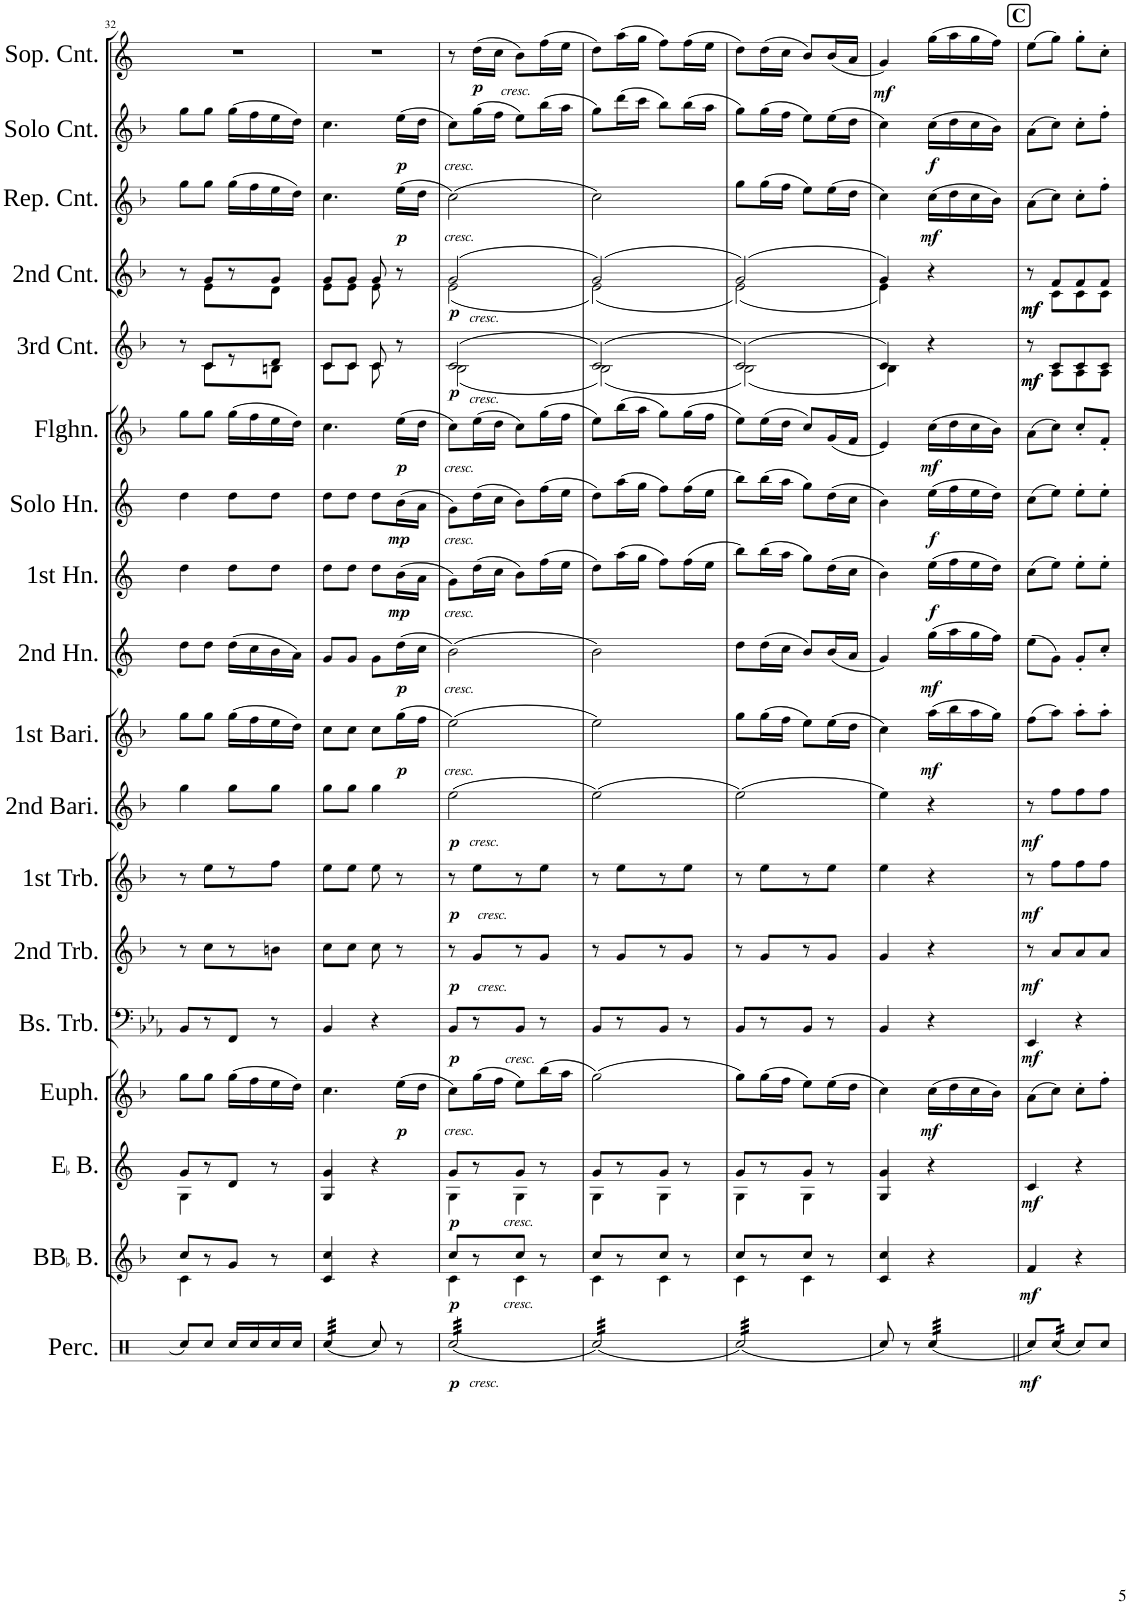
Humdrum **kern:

**kern	**dynam	**kern	**dynam	**kern	**dynam	**kern	**dynam	**kern	**dynam	**kern	**dynam	**kern	**dynam	**kern	**dynam	**kern	**dynam	**kern	**dynam	**kern	**dynam	**kern	**dynam	**kern	**dynam	**kern	**dynam	**kern	**dynam	**kern	**dynam	**kern	**dynam	**kern	**dynam
*part18	*part18	*part17	*part17	*part16	*part16	*part15	*part15	*part14	*part14	*part13	*part13	*part12	*part12	*part11	*part11	*part10	*part10	*part9	*part9	*part8	*part8	*part7	*part7	*part6	*part6	*part5	*part5	*part4	*part4	*part3	*part3	*part2	*part2	*part1	*part1
*staff18	*staff18	*staff17	*staff17	*staff16	*staff16	*staff15	*staff15	*staff14	*staff14	*staff13	*staff13	*staff12	*staff12	*staff11	*staff11	*staff10	*staff10	*staff9	*staff9	*staff8	*staff8	*staff7	*staff7	*staff6	*staff6	*staff5	*staff5	*staff4	*staff4	*staff3	*staff3	*staff2	*staff2	*staff1	*staff1
*I"Percussion (snare drum)	*	*I"BBaccidentalFlat Bass	*	*I"EaccidentalFlat Bass	*	*I"Euphonium	*	*I"Bass Trombone	*	*I"2nd Trombone	*	*I"1st Trombone	*	*I"2nd Baritone	*	*I"1st Baritone	*	*I"2nd Horn	*	*I"1st Horn	*	*I"Solo Horn	*	*I"Flugel Horn	*	*I"3rd Cornet	*	*I"2nd Cornet	*	*I"Repiano Cornet	*	*I"Solo Cornet	*	*I"Soprano Cornet	*
*I'Perc.	*	*I'BBaccidentalFlat B.	*	*I'EaccidentalFlat B.	*	*I'Euph.	*	*I'Bs. Trb.	*	*I'2nd Trb.	*	*I'1st Trb.	*	*I'2nd Bari.	*	*I'1st Bari.	*	*I'2nd Hn.	*	*I'1st Hn.	*	*I'Solo Hn.	*	*I'Flghn.	*	*I'3rd Cnt.	*	*I'2nd Cnt.	*	*I'Rep. Cnt.	*	*I'Solo Cnt.	*	*I'Sop. Cnt.	*
!!LO:PB:g=z
*clefX	*	*clefG2	*	*clefG2	*	*clefG2	*	*clefF4	*	*clefG2	*	*clefG2	*	*clefG2	*	*clefG2	*	*clefG2	*	*clefG2	*	*clefG2	*	*clefG2	*	*clefG2	*	*clefG2	*	*clefG2	*	*clefG2	*	*clefG2	*
*	*	*Trd15c26	*	*Trd12c21	*	*Trd8c14	*	*	*	*Trd8c14	*	*Trd8c14	*	*Trd8c14	*	*Trd8c14	*	*Trd5c9	*	*Trd5c9	*	*Trd5c9	*	*Trd1c2	*	*Trd1c2	*	*Trd1c2	*	*Trd1c2	*	*Trd1c2	*	*Trd-2c-3	*
*k[]	*	*k[b-]	*	*k[]	*	*k[b-]	*	*k[b-e-a-]	*	*k[b-]	*	*k[b-]	*	*k[b-]	*	*k[b-]	*	*k[]	*	*k[]	*	*k[]	*	*k[b-]	*	*k[b-]	*	*k[b-]	*	*k[b-]	*	*k[b-]	*	*k[]	*
*M2/4	*	*M2/4	*	*M2/4	*	*M2/4	*	*M2/4	*	*M2/4	*	*M2/4	*	*M2/4	*	*M2/4	*	*M2/4	*	*M2/4	*	*M2/4	*	*M2/4	*	*M2/4	*	*M2/4	*	*M2/4	*	*M2/4	*	*M2/4	*
=32	=32	=32	=32	=32	=32	=32	=32	=32	=32	=32	=32	=32	=32	=32	=32	=32	=32	=32	=32	=32	=32	=32	=32	=32	=32	=32	=32	=32	=32	=32	=32	=32	=32	=32	=32
*	*	*^	*	*^	*	*	*	*^	*	*	*	*	*	*	*	*	*	*	*	*	*	*	*	*	*	*^	*	*^	*	*	*	*	*	*	*
8Rcc/L	.	8cc/L	8c\L	.	8g/L	8G\L	.	8gg\L	.	8BB-/L	8ryy	.	8r	.	8r	.	4gg\	.	8gg\L	.	8dd\L	.	4dd\	.	4dd\	.	8gg\L	.	8r	8ryy	.	8r	8ryy	.	8gg\L	.	8gg\L	.	2r	.
8Rcc/J	.	8r	8ryy	.	8r	8ryy	.	8gg\J	.	8r	8ryy	.	8cc\L	.	8ee\L	.	.	.	8gg\J	.	8dd\J	.	.	.	.	.	8gg\J	.	8c/L	8c\L	.	8g/L	8e\L	.	8gg\J	.	8gg\J	.	.	.
16Rcc/LL	.	8g/J	8ryy	.	8d/J	8ryy	.	(16gg\LL	.	8FF/J	8ryy	.	8r	.	8r	.	8gg\L	.	(16gg\LL	.	(16dd\LL	.	8dd\L	.	8dd\L	.	(16gg\LL	.	8r	8ryy	.	8r	8ryy	.	(16gg\LL	.	(16gg\LL	.	.	.
16Rcc/	.	.	.	.	.	.	.	16ff\	.	.	.	.	.	.	.	.	.	.	16ff\	.	16cc\	.	.	.	.	.	16ff\	.	.	.	.	.	.	.	16ff\	.	16ff\	.	.	.
16Rcc/	.	8r	8ryy	.	8r	8ryy	.	16ee\	.	8r	8ryy	.	8bn\J	.	8ff\J	.	8gg\J	.	16ee\	.	16b\	.	8dd\J	.	8dd\J	.	16ee\	.	8d/J	8Bn\J	.	8g/J	8d\J	.	16ee\	.	16ee\	.	.	.
16Rcc/JJ	.	.	.	.	.	.	.	16dd\JJ)	.	.	.	.	.	.	.	.	.	.	16dd\JJ)	.	16a\JJ)	.	.	.	.	.	16dd\JJ)	.	.	.	.	.	.	.	16dd\JJ)	.	16dd\JJ)	.	.	.
=33	=33	=33	=33	=33	=33	=33	=33	=33	=33	=33	=33	=33	=33	=33	=33	=33	=33	=33	=33	=33	=33	=33	=33	=33	=33	=33	=33	=33	=33	=33	=33	=33	=33	=33	=33	=33	=33	=33	=33	=33
*tremolo	*	*	*	*	*	*	*	*	*	*	*	*	*	*	*	*	*	*	*	*	*	*	*	*	*	*	*	*	*	*	*	*	*	*	*	*	*	*	*	*
(32Rcc/LLL	.	4cc/	4c/	.	4g/	4G/	.	4.cc\	.	4BB-/	4ryy	.	8cc\L	.	8ee\L	.	8gg\L	.	8cc\L	.	8g/L	.	8dd\L	.	8dd\L	.	4.cc\	.	8c/L	8c\L	.	8g/L	8e\L	.	4.cc\	.	4.cc\	.	2r	.
(32Rcc/	.	.	.	.	.	.	.	.	.	.	.	.	.	.	.	.	.	.	.	.	.	.	.	.	.	.	.	.	.	.	.	.	.	.	.	.	.	.	.	.
(32Rcc/	.	.	.	.	.	.	.	.	.	.	.	.	.	.	.	.	.	.	.	.	.	.	.	.	.	.	.	.	.	.	.	.	.	.	.	.	.	.	.	.
(32Rcc/	.	.	.	.	.	.	.	.	.	.	.	.	.	.	.	.	.	.	.	.	.	.	.	.	.	.	.	.	.	.	.	.	.	.	.	.	.	.	.	.
(32Rcc/	.	.	.	.	.	.	.	.	.	.	.	.	8cc\J	.	8ee\J	.	8gg\J	.	8cc\J	.	8g/J	.	8dd\J	.	8dd\J	.	.	.	8c/J	8c\J	.	8g/J	8e\J	.	.	.	.	.	.	.
(32Rcc/	.	.	.	.	.	.	.	.	.	.	.	.	.	.	.	.	.	.	.	.	.	.	.	.	.	.	.	.	.	.	.	.	.	.	.	.	.	.	.	.
(32Rcc/	.	.	.	.	.	.	.	.	.	.	.	.	.	.	.	.	.	.	.	.	.	.	.	.	.	.	.	.	.	.	.	.	.	.	.	.	.	.	.	.
(32Rcc/JJJ	.	.	.	.	.	.	.	.	.	.	.	.	.	.	.	.	.	.	.	.	.	.	.	.	.	.	.	.	.	.	.	.	.	.	.	.	.	.	.	.
*Xtremolo	*	*	*	*	*	*	*	*	*	*	*	*	*	*	*	*	*	*	*	*	*	*	*	*	*	*	*	*	*	*	*	*	*	*	*	*	*	*	*	*
8Rcc/)	.	4r	4ryy	.	4r	4ryy	.	.	.	4r	4ryy	.	8cc\	.	8ee\	.	4gg\	.	8cc\L	.	8g\L	.	8dd\L	.	8dd\L	.	.	.	8c/	8c\	.	8g/	8e\	.	.	.	.	.	.	.
!	!	!	!	!	!	!	!	!	!LO:DY:b	!	!	!	!	!	!	!	!	!	!	!LO:DY:b	!	!LO:DY:b	!	!LO:DY:b	!	!LO:DY:b	!	!LO:DY:b	!	!	!	!	!	!	!	!LO:DY:b	!	!LO:DY:b	!	!
8r	.	.	.	.	.	.	.	(16ee\LL	p	.	.	.	8r	.	8r	.	.	.	(16gg\L	p	(16dd\L	p	(16b\L	mp	(16b\L	mp	(16ee\LL	p	8r	8ryy	.	8r	8ryy	.	(16ee\LL	p	(16ee\LL	p	.	.
.	.	.	.	.	.	.	.	16dd\JJ	.	.	.	.	.	.	.	.	.	.	16ff\JJ	.	16cc\JJ	.	16a\JJ	.	16a\JJ	.	16dd\JJ	.	.	.	.	.	.	.	16dd\JJ	.	16dd\JJ	.	.	.
=34	=34	=34	=34	=34	=34	=34	=34	=34	=34	=34	=34	=34	=34	=34	=34	=34	=34	=34	=34	=34	=34	=34	=34	=34	=34	=34	=34	=34	=34	=34	=34	=34	=34	=34	=34	=34	=34	=34	=34	=34
!	!	!	!	!	!	!	!	!	!	!	!	!	!	!	!	!	!	!	!	!	!	!	!	!	!	!	!	!	!	!	!	!	!	!	!	!	!LO:TX:b:i:t=cresc.	!	!	!
!	!	!	!	!	!	!	!	!	!	!	!	!	!	!	!	!	!	!	!	!	!	!	!	!	!	!	!	!	!	!	!	!	!	!	!LO:TX:b:i:t=cresc.	!	!	!	!	!
!	!	!	!	!	!	!	!	!	!	!	!	!	!	!	!	!	!	!	!	!	!	!	!	!	!	!	!	!	!	!	!	!LO:TX:b:i:t=cresc.	!	!	!	!	!	!	!	!
!	!	!	!	!	!	!	!	!	!	!	!	!	!	!	!	!	!	!	!	!	!	!	!	!	!	!	!	!	!LO:TX:b:i:t=cresc.	!	!	!	!	!	!	!	!	!	!	!
!	!	!	!	!	!	!	!	!	!	!	!	!	!	!	!	!	!	!	!	!	!	!	!	!	!	!	!LO:TX:b:i:t=cresc.	!	!	!	!	!	!	!	!	!	!	!	!	!
!	!	!	!	!	!	!	!	!	!	!	!	!	!	!	!	!	!	!	!	!	!	!	!	!	!LO:TX:b:i:t=cresc.	!	!	!	!	!	!	!	!	!	!	!	!	!	!	!
!	!	!	!	!	!	!	!	!	!	!	!	!	!	!	!	!	!	!	!	!	!	!	!LO:TX:b:i:t=cresc.	!	!	!	!	!	!	!	!	!	!	!	!	!	!	!	!	!
!	!	!	!	!	!	!	!	!	!	!	!	!	!	!	!	!	!	!	!	!	!LO:TX:b:i:t=cresc.	!	!	!	!	!	!	!	!	!	!	!	!	!	!	!	!	!	!	!
!	!	!	!	!	!	!	!	!	!	!	!	!	!	!	!	!	!	!	!LO:TX:b:i:t=cresc.	!	!	!	!	!	!	!	!	!	!	!	!	!	!	!	!	!	!	!	!	!
!	!	!	!	!	!	!	!	!	!	!	!	!	!	!	!	!	!LO:TX:b:i:t=cresc.	!	!	!	!	!	!	!	!	!	!	!	!	!	!	!	!	!	!	!	!	!	!	!
!	!	!	!	!	!	!	!	!LO:TX:b:i:t=cresc.	!	!	!	!	!	!	!	!	!	!	!	!	!	!	!	!	!	!	!	!	!	!	!	!	!	!	!	!	!	!	!	!
!LO:TX:b:i:t=cresc.	!	!	!	!	!	!	!	!	!	!	!	!	!	!	!	!	!	!	!	!	!	!	!	!	!	!	!	!	!	!	!	!	!	!	!	!	!	!	!	!
!	!LO:DY:b	!	!	!LO:DY:b	!	!	!LO:DY:b	!	!	!	!	!LO:DY:b	!	!LO:DY:b	!	!LO:DY:b	!	!LO:DY:b	!	!	!	!	!	!	!	!	!	!	!	!	!LO:DY:b	!	!	!LO:DY:b	!	!	!	!	!	!
*tremolo	*	*	*	*	*	*	*	*	*	*	*	*	*	*	*	*	*	*	*	*	*	*	*	*	*	*	*	*	*	*	*	*	*	*	*	*	*	*	*	*
(32Rcc/LLL	p	8cc/L	8c\L	p	8g/L	8G\L	p	8cc\L)	.	8BB-/L	4.ryy	p	8r	p	8r	p	(2ee\	p	(2ee\)	.	(2b\)	.	8g\L)	.	8g\L)	.	8cc\L)	.	(2c/	(2B-\	p	(2g/	(2e\	p	(2cc\)	.	8cc\L)	.	8r	.
(32Rcc/	.	.	.	.	.	.	.	.	.	.	.	.	.	.	.	.	.	.	.	.	.	.	.	.	.	.	.	.	.	.	.	.	.	.	.	.	.	.	.	.
(32Rcc/	.	.	.	.	.	.	.	.	.	.	.	.	.	.	.	.	.	.	.	.	.	.	.	.	.	.	.	.	.	.	.	.	.	.	.	.	.	.	.	.
(32Rcc/	.	.	.	.	.	.	.	.	.	.	.	.	.	.	.	.	.	.	.	.	.	.	.	.	.	.	.	.	.	.	.	.	.	.	.	.	.	.	.	.
!	!	!	!	!	!	!	!	!	!	!	!	!	!	!	!LO:TX:b:i:t=cresc.	!	!	!	!	!	!	!	!	!	!	!	!	!	!	!	!	!	!	!	!	!	!	!	!	!
!	!	!	!	!	!	!	!	!	!	!	!	!	!LO:TX:b:i:t=cresc.	!	!	!	!	!	!	!	!	!	!	!	!	!	!	!	!	!	!	!	!	!	!	!	!	!	!	!
!	!	!	!	!	!	!	!	!	!	!	!	!	!	!	!	!	!	!	!	!	!	!	!	!	!	!	!	!	!	!	!	!	!	!	!	!	!	!	!	!LO:DY:b
(32Rcc/	.	8r	8ryy	.	8r	8ryy	.	(16gg\L	.	8r	.	.	8g/L	.	8ee\L	.	.	.	.	.	.	.	(16dd\L	.	(16dd\L	.	(16ee\L	.	.	.	.	.	.	.	.	.	(16gg\L	.	(16dd\LL	p
(32Rcc/	.	.	.	.	.	.	.	.	.	.	.	.	.	.	.	.	.	.	.	.	.	.	.	.	.	.	.	.	.	.	.	.	.	.	.	.	.	.	.	.
(32Rcc/	.	.	.	.	.	.	.	16ff\JJ	.	.	.	.	.	.	.	.	.	.	.	.	.	.	16cc\JJ	.	16cc\JJ	.	16dd\JJ	.	.	.	.	.	.	.	.	.	16ff\JJ	.	16cc\JJ	.
(32Rcc/	.	.	.	.	.	.	.	.	.	.	.	.	.	.	.	.	.	.	.	.	.	.	.	.	.	.	.	.	.	.	.	.	.	.	.	.	.	.	.	.
!	!	!	!	!	!	!	!	!	!	!	!	!	!	!	!	!	!	!	!	!	!	!	!	!	!	!	!	!	!	!	!	!	!	!	!	!	!	!	!LO:TX:b:i:t=cresc.	!
!	!	!	!	!	!	!	!	!	!	!LO:TX:b:i:t=cresc.	!	!	!	!	!	!	!	!	!	!	!	!	!	!	!	!	!	!	!	!	!	!	!	!	!	!	!	!	!	!
!	!	!	!	!	!LO:TX:b:i:t=cresc.	!	!	!	!	!	!	!	!	!	!	!	!	!	!	!	!	!	!	!	!	!	!	!	!	!	!	!	!	!	!	!	!	!	!	!
!	!	!LO:TX:b:i:t=cresc.	!	!	!	!	!	!	!	!	!	!	!	!	!	!	!	!	!	!	!	!	!	!	!	!	!	!	!	!	!	!	!	!	!	!	!	!	!	!
(32Rcc/	.	8cc/J	8c\J	.	8g/J	8G\J	.	8ee\L)	.	8BB-/J	.	.	8r	.	8r	.	.	.	.	.	.	.	8b\L)	.	8b\L)	.	8cc\L)	.	.	.	.	.	.	.	.	.	8ee\L)	.	8b\L)	.
(32Rcc/	.	.	.	.	.	.	.	.	.	.	.	.	.	.	.	.	.	.	.	.	.	.	.	.	.	.	.	.	.	.	.	.	.	.	.	.	.	.	.	.
(32Rcc/	.	.	.	.	.	.	.	.	.	.	.	.	.	.	.	.	.	.	.	.	.	.	.	.	.	.	.	.	.	.	.	.	.	.	.	.	.	.	.	.
(32Rcc/	.	.	.	.	.	.	.	.	.	.	.	.	.	.	.	.	.	.	.	.	.	.	.	.	.	.	.	.	.	.	.	.	.	.	.	.	.	.	.	.
(32Rcc/	.	8r	8ryy	.	8r	8ryy	.	(16bb-\L	.	8r	8ryy	.	8g/J	.	8ee\J	.	.	.	.	.	.	.	(16ff\L	.	(16ff\L	.	(16gg\L	.	.	.	.	.	.	.	.	.	(16bb-\L	.	(16ff\L	.
(32Rcc/	.	.	.	.	.	.	.	.	.	.	.	.	.	.	.	.	.	.	.	.	.	.	.	.	.	.	.	.	.	.	.	.	.	.	.	.	.	.	.	.
(32Rcc/	.	.	.	.	.	.	.	16aa\JJ	.	.	.	.	.	.	.	.	.	.	.	.	.	.	16ee\JJ	.	16ee\JJ	.	16ff\JJ	.	.	.	.	.	.	.	.	.	16aa\JJ	.	16ee\JJ	.
(32Rcc/JJJ	.	.	.	.	.	.	.	.	.	.	.	.	.	.	.	.	.	.	.	.	.	.	.	.	.	.	.	.	.	.	.	.	.	.	.	.	.	.	.	.
=35	=35	=35	=35	=35	=35	=35	=35	=35	=35	=35	=35	=35	=35	=35	=35	=35	=35	=35	=35	=35	=35	=35	=35	=35	=35	=35	=35	=35	=35	=35	=35	=35	=35	=35	=35	=35	=35	=35	=35	=35
(32Rcc/)LLL	.	8cc/L	8c\L	.	8g/L	8G\L	.	(2gg\)	.	8BB-/L	4.ryy	.	8r	.	8r	.	(2ee\)	.	2ee\)	.	2b\)	.	8dd\L)	.	8dd\L)	.	8ee\L)	.	(2c/)	(2B-\)	.	(2g/)	(2e\)	.	2cc\)	.	8gg\L)	.	8dd\L)	.
(32Rcc/)	.	.	.	.	.	.	.	.	.	.	.	.	.	.	.	.	.	.	.	.	.	.	.	.	.	.	.	.	.	.	.	.	.	.	.	.	.	.	.	.
(32Rcc/)	.	.	.	.	.	.	.	.	.	.	.	.	.	.	.	.	.	.	.	.	.	.	.	.	.	.	.	.	.	.	.	.	.	.	.	.	.	.	.	.
(32Rcc/)	.	.	.	.	.	.	.	.	.	.	.	.	.	.	.	.	.	.	.	.	.	.	.	.	.	.	.	.	.	.	.	.	.	.	.	.	.	.	.	.
(32Rcc/)	.	8r	8ryy	.	8r	8ryy	.	.	.	8r	.	.	8g/L	.	8ee\L	.	.	.	.	.	.	.	(16aa\L	.	(16aa\L	.	(16bb-\L	.	.	.	.	.	.	.	.	.	(16ddd\L	.	(16aa\L	.
(32Rcc/)	.	.	.	.	.	.	.	.	.	.	.	.	.	.	.	.	.	.	.	.	.	.	.	.	.	.	.	.	.	.	.	.	.	.	.	.	.	.	.	.
(32Rcc/)	.	.	.	.	.	.	.	.	.	.	.	.	.	.	.	.	.	.	.	.	.	.	16gg\JJ	.	16gg\JJ	.	16aa\JJ	.	.	.	.	.	.	.	.	.	16ccc\JJ	.	16gg\JJ	.
(32Rcc/)	.	.	.	.	.	.	.	.	.	.	.	.	.	.	.	.	.	.	.	.	.	.	.	.	.	.	.	.	.	.	.	.	.	.	.	.	.	.	.	.
(32Rcc/)	.	8cc/J	8c\J	.	8g/J	8G\J	.	.	.	8BB-/J	.	.	8r	.	8r	.	.	.	.	.	.	.	8ff\L)	.	8ff\L)	.	8gg\L)	.	.	.	.	.	.	.	.	.	8bb-\L)	.	8ff\L)	.
(32Rcc/)	.	.	.	.	.	.	.	.	.	.	.	.	.	.	.	.	.	.	.	.	.	.	.	.	.	.	.	.	.	.	.	.	.	.	.	.	.	.	.	.
(32Rcc/)	.	.	.	.	.	.	.	.	.	.	.	.	.	.	.	.	.	.	.	.	.	.	.	.	.	.	.	.	.	.	.	.	.	.	.	.	.	.	.	.
(32Rcc/)	.	.	.	.	.	.	.	.	.	.	.	.	.	.	.	.	.	.	.	.	.	.	.	.	.	.	.	.	.	.	.	.	.	.	.	.	.	.	.	.
(32Rcc/)	.	8r	8ryy	.	8r	8ryy	.	.	.	8r	8ryy	.	8g/J	.	8ee\J	.	.	.	.	.	.	.	(16ff\L	.	(16ff\L	.	(16gg\L	.	.	.	.	.	.	.	.	.	(16bb-\L	.	(16ff\L	.
(32Rcc/)	.	.	.	.	.	.	.	.	.	.	.	.	.	.	.	.	.	.	.	.	.	.	.	.	.	.	.	.	.	.	.	.	.	.	.	.	.	.	.	.
(32Rcc/)	.	.	.	.	.	.	.	.	.	.	.	.	.	.	.	.	.	.	.	.	.	.	16ee\JJ	.	16ee\JJ	.	16ff\JJ	.	.	.	.	.	.	.	.	.	16aa\JJ	.	16ee\JJ	.
(32Rcc/)JJJ	.	.	.	.	.	.	.	.	.	.	.	.	.	.	.	.	.	.	.	.	.	.	.	.	.	.	.	.	.	.	.	.	.	.	.	.	.	.	.	.
*	*	*	*	*	*	*	*	*	*	*v	*v	*	*	*	*	*	*	*	*	*	*	*	*	*	*	*	*	*	*	*	*	*	*	*	*	*	*	*	*	*
=36	=36	=36	=36	=36	=36	=36	=36	=36	=36	=36	=36	=36	=36	=36	=36	=36	=36	=36	=36	=36	=36	=36	=36	=36	=36	=36	=36	=36	=36	=36	=36	=36	=36	=36	=36	=36	=36	=36	=36
(32Rcc/)LLL	.	8cc/L	8c\L	.	8g/L	8G\L	.	8gg\L)	.	8BB-/L	.	8r	.	8r	.	(2ee\)	.	8gg\L	.	8dd\L	.	8bb\L)	.	8bb\L)	.	8ee\L)	.	(2c/)	(2B-\)	.	(2g/)	(2e\)	.	8gg\L	.	8gg\L)	.	8dd\L)	.
(32Rcc/)	.	.	.	.	.	.	.	.	.	.	.	.	.	.	.	.	.	.	.	.	.	.	.	.	.	.	.	.	.	.	.	.	.	.	.	.	.	.	.
(32Rcc/)	.	.	.	.	.	.	.	.	.	.	.	.	.	.	.	.	.	.	.	.	.	.	.	.	.	.	.	.	.	.	.	.	.	.	.	.	.	.	.
(32Rcc/)	.	.	.	.	.	.	.	.	.	.	.	.	.	.	.	.	.	.	.	.	.	.	.	.	.	.	.	.	.	.	.	.	.	.	.	.	.	.	.
(32Rcc/)	.	8r	8ryy	.	8r	8ryy	.	(16gg\L	.	8r	.	8g/L	.	8ee\L	.	.	.	(16gg\L	.	(16dd\L	.	(16bb\L	.	(16bb\L	.	(16ee\L	.	.	.	.	.	.	.	(16gg\L	.	(16gg\L	.	(16dd\L	.
(32Rcc/)	.	.	.	.	.	.	.	.	.	.	.	.	.	.	.	.	.	.	.	.	.	.	.	.	.	.	.	.	.	.	.	.	.	.	.	.	.	.	.
(32Rcc/)	.	.	.	.	.	.	.	16ff\JJ	.	.	.	.	.	.	.	.	.	16ff\JJ	.	16cc\JJ	.	16aa\JJ	.	16aa\JJ	.	16dd\JJ	.	.	.	.	.	.	.	16ff\JJ	.	16ff\JJ	.	16cc\JJ	.
(32Rcc/)	.	.	.	.	.	.	.	.	.	.	.	.	.	.	.	.	.	.	.	.	.	.	.	.	.	.	.	.	.	.	.	.	.	.	.	.	.	.	.
(32Rcc/)	.	8cc/J	8c\J	.	8g/J	8G\J	.	8ee\L)	.	8BB-/J	.	8r	.	8r	.	.	.	8ee\L)	.	8b/L)	.	8gg\L)	.	8gg\L)	.	8cc/L)	.	.	.	.	.	.	.	8ee\L)	.	8ee\L)	.	8b/L)	.
(32Rcc/)	.	.	.	.	.	.	.	.	.	.	.	.	.	.	.	.	.	.	.	.	.	.	.	.	.	.	.	.	.	.	.	.	.	.	.	.	.	.	.
(32Rcc/)	.	.	.	.	.	.	.	.	.	.	.	.	.	.	.	.	.	.	.	.	.	.	.	.	.	.	.	.	.	.	.	.	.	.	.	.	.	.	.
(32Rcc/)	.	.	.	.	.	.	.	.	.	.	.	.	.	.	.	.	.	.	.	.	.	.	.	.	.	.	.	.	.	.	.	.	.	.	.	.	.	.	.
(32Rcc/)	.	8r	8ryy	.	8r	8ryy	.	(16ee\L	.	8r	.	8g/J	.	8ee\J	.	.	.	(16ee\L	.	(16b/L	.	(16dd\L	.	(16dd\L	.	(16g/L	.	.	.	.	.	.	.	(16ee\L	.	(16ee\L	.	(16b/L	.
(32Rcc/)	.	.	.	.	.	.	.	.	.	.	.	.	.	.	.	.	.	.	.	.	.	.	.	.	.	.	.	.	.	.	.	.	.	.	.	.	.	.	.
(32Rcc/)	.	.	.	.	.	.	.	16dd\JJ	.	.	.	.	.	.	.	.	.	16dd\JJ	.	16a/JJ	.	16cc\JJ	.	16cc\JJ	.	16f/JJ	.	.	.	.	.	.	.	16dd\JJ	.	16dd\JJ	.	16a/JJ	.
(32Rcc/)JJJ	.	.	.	.	.	.	.	.	.	.	.	.	.	.	.	.	.	.	.	.	.	.	.	.	.	.	.	.	.	.	.	.	.	.	.	.	.	.	.
*Xtremolo	*	*	*	*	*	*	*	*	*	*	*	*	*	*	*	*	*	*	*	*	*	*	*	*	*	*	*	*	*	*	*	*	*	*	*	*	*	*	*
=37	=37	=37	=37	=37	=37	=37	=37	=37	=37	=37	=37	=37	=37	=37	=37	=37	=37	=37	=37	=37	=37	=37	=37	=37	=37	=37	=37	=37	=37	=37	=37	=37	=37	=37	=37	=37	=37	=37	=37
*	*	*	*	*	*	*	*	*	*	*^	*	*	*	*	*	*	*	*	*	*	*	*	*	*	*	*	*	*	*	*	*	*	*	*	*	*	*	*	*
!	!	!	!	!	!	!	!	!	!	!	!	!	!	!	!	!	!	!	!	!	!	!	!	!	!	!	!	!	!	!	!	!	!	!	!	!	!	!	!	!LO:DY:b
8Rcc/)	.	4cc/	4c/	.	4g/	4G/	.	4cc\)	.	4BB-/	4ryy	.	4g/	.	4ee\	.	4ee\)	.	4cc\)	.	4g/)	.	4b\)	.	4b\)	.	4e/)	.	4c/)	4B-\)	.	4g/)	4e\)	.	4cc\)	.	4cc\)	.	4g/)	mf
8r	.	.	.	.	.	.	.	.	.	.	.	.	.	.	.	.	.	.	.	.	.	.	.	.	.	.	.	.	.	.	.	.	.	.	.	.	.	.	.	.
!	!	!	!	!	!	!	!	!	!LO:DY:b	!	!	!	!	!	!	!	!	!	!	!LO:DY:b	!	!LO:DY:b	!	!LO:DY:b	!	!LO:DY:b	!	!LO:DY:b	!	!	!	!	!	!	!	!LO:DY:b	!	!LO:DY:b	!	!
*tremolo	*	*	*	*	*	*	*	*	*	*	*	*	*	*	*	*	*	*	*	*	*	*	*	*	*	*	*	*	*	*	*	*	*	*	*	*	*	*	*	*
(32Rcc/LLL	.	4r	4ryy	.	4r	4ryy	.	(16cc\LL	mf	4r	4ryy	.	4r	.	4r	.	4r	.	(16aa\LL	mf	(16gg\LL	mf	(16ee\LL	f	(16ee\LL	f	(16cc\LL	mf	4r	4ryy	.	4r	4ryy	.	(16cc\LL	mf	(16cc\LL	f	(16gg\LL	.
(32Rcc/	.	.	.	.	.	.	.	.	.	.	.	.	.	.	.	.	.	.	.	.	.	.	.	.	.	.	.	.	.	.	.	.	.	.	.	.	.	.	.	.
(32Rcc/	.	.	.	.	.	.	.	16dd\	.	.	.	.	.	.	.	.	.	.	16bb-\	.	16aa\	.	16ff\	.	16ff\	.	16dd\	.	.	.	.	.	.	.	16dd\	.	16dd\	.	16aa\	.
(32Rcc/	.	.	.	.	.	.	.	.	.	.	.	.	.	.	.	.	.	.	.	.	.	.	.	.	.	.	.	.	.	.	.	.	.	.	.	.	.	.	.	.
(32Rcc/	.	.	.	.	.	.	.	16cc\	.	.	.	.	.	.	.	.	.	.	16aa\	.	16gg\	.	16ee\	.	16ee\	.	16cc\	.	.	.	.	.	.	.	16cc\	.	16cc\	.	16gg\	.
(32Rcc/	.	.	.	.	.	.	.	.	.	.	.	.	.	.	.	.	.	.	.	.	.	.	.	.	.	.	.	.	.	.	.	.	.	.	.	.	.	.	.	.
(32Rcc/	.	.	.	.	.	.	.	16b-\JJ)	.	.	.	.	.	.	.	.	.	.	16gg\JJ)	.	16ff\JJ)	.	16dd\JJ)	.	16dd\JJ)	.	16b-\JJ)	.	.	.	.	.	.	.	16b-\JJ)	.	16b-\JJ)	.	16ff\JJ)	.
(32Rcc/JJJ	.	.	.	.	.	.	.	.	.	.	.	.	.	.	.	.	.	.	.	.	.	.	.	.	.	.	.	.	.	.	.	.	.	.	.	.	.	.	.	.
*Xtremolo	*	*	*	*	*	*	*	*	*	*	*	*	*	*	*	*	*	*	*	*	*	*	*	*	*	*	*	*	*	*	*	*	*	*	*	*	*	*	*	*
*	*	*v	*v	*	*	*	*	*	*	*v	*v	*	*	*	*	*	*	*	*	*	*	*	*	*	*	*	*	*	*	*	*	*	*	*	*	*	*	*	*	*
*	*	*	*	*v	*v	*	*	*	*	*	*	*	*	*	*	*	*	*	*	*	*	*	*	*	*	*	*	*	*	*	*	*	*	*	*	*	*	*
!!LO:REH:place=s1:a:B:cj:fs=14:t=C
=38	=38	=38	=38	=38	=38	=38	=38	=38	=38	=38	=38	=38	=38	=38	=38	=38	=38	=38	=38	=38	=38	=38	=38	=38	=38	=38	=38	=38	=38	=38	=38	=38	=38	=38	=38	=38	=38
!	!LO:DY:b	!	!LO:DY:b	!	!LO:DY:b	!	!	!	!LO:DY:b	!	!LO:DY:b	!	!LO:DY:b	!	!LO:DY:b	!	!	!	!	!	!	!	!	!	!	!	!	!LO:DY:b	!	!	!	!	!	!	!	!	!
!	!	!	!	!	!	!	!	!	!	!	!	!	!	!	!	!	!	!	!	!	!	!	!	!	!	!	!	!LO:DY:n=1:b	!	!	!LO:DY:b	!	!	!	!	!	!
!	!	!	!	!	!	!	!	!	!	!	!	!	!	!	!	!	!	!	!	!	!	!	!	!	!	!	!	!	!	!	!LO:DY:n=1:b	!	!	!	!	!	!
8Rcc/L)	mf	4f/	mf	4c/	mf	(8a\L	.	4EE-/	mf	8r	mf	8r	mf	8r	mf	(8ff\L	.	(8ee\L	.	(8cc\L	.	(8cc\L	.	(8a\L	.	8r	8ryy	mf mf	8r	8ryy	mf mf	(8a\L	.	(8a\L	.	(8ee\L	.
*tremolo	*	*	*	*	*	*	*	*	*	*	*	*	*	*	*	*	*	*	*	*	*	*	*	*	*	*	*	*	*	*	*	*	*	*	*	*	*
(32Rcc/	.	.	.	.	.	8cc\J)	.	.	.	8a/L	.	8ff\L	.	8ff\L	.	8aa\J)	.	8g\J)	.	8ee\J)	.	8ee\J)	.	8cc\J)	.	8c/L	8A\L	.	8f/L	8c\L	.	8cc\J)	.	8cc\J)	.	8gg\J)	.
(32Rcc/	.	.	.	.	.	.	.	.	.	.	.	.	.	.	.	.	.	.	.	.	.	.	.	.	.	.	.	.	.	.	.	.	.	.	.	.	.
(32Rcc/	.	.	.	.	.	.	.	.	.	.	.	.	.	.	.	.	.	.	.	.	.	.	.	.	.	.	.	.	.	.	.	.	.	.	.	.	.
(32Rcc/JJJ	.	.	.	.	.	.	.	.	.	.	.	.	.	.	.	.	.	.	.	.	.	.	.	.	.	.	.	.	.	.	.	.	.	.	.	.	.
*Xtremolo	*	*	*	*	*	*	*	*	*	*	*	*	*	*	*	*	*	*	*	*	*	*	*	*	*	*	*	*	*	*	*	*	*	*	*	*	*
8Rcc/L)	.	4r	.	4r	.	8cc'\L	.	4r	.	8a/	.	8ff\	.	8ff\	.	8aa'\L	.	8g'/L	.	8ee'\L	.	8ee'\L	.	8cc'/L	.	8c/	8A\	.	8f/	8c\	.	8cc'\L	.	8cc'\L	.	8gg'\L	.
8Rcc/J	.	.	.	.	.	8ff'\J	.	.	.	8a/J	.	8ff\J	.	8ff\J	.	8aa'\J	.	8cc'/J	.	8ee'\J	.	8ee'\J	.	8f'/J	.	8c/J	8A\J	.	8f/J	8c\J	.	8ff'\J	.	8ff'\J	.	8cc'\J	.
*	*	*	*	*	*	*	*	*	*	*	*	*	*	*	*	*	*	*	*	*	*	*	*	*	*	*v	*v	*	*	*	*	*	*	*	*	*	*
*	*	*	*	*	*	*	*	*	*	*	*	*	*	*	*	*	*	*	*	*	*	*	*	*	*	*	*	*v	*v	*	*	*	*	*	*	*
=	=	=	=	=	=	=	=	=	=	=	=	=	=	=	=	=	=	=	=	=	=	=	=	=	=	=	=	=	=	=	=	=	=	=	=
*-	*-	*-	*-	*-	*-	*-	*-	*-	*-	*-	*-	*-	*-	*-	*-	*-	*-	*-	*-	*-	*-	*-	*-	*-	*-	*-	*-	*-	*-	*-	*-	*-	*-	*-	*-
